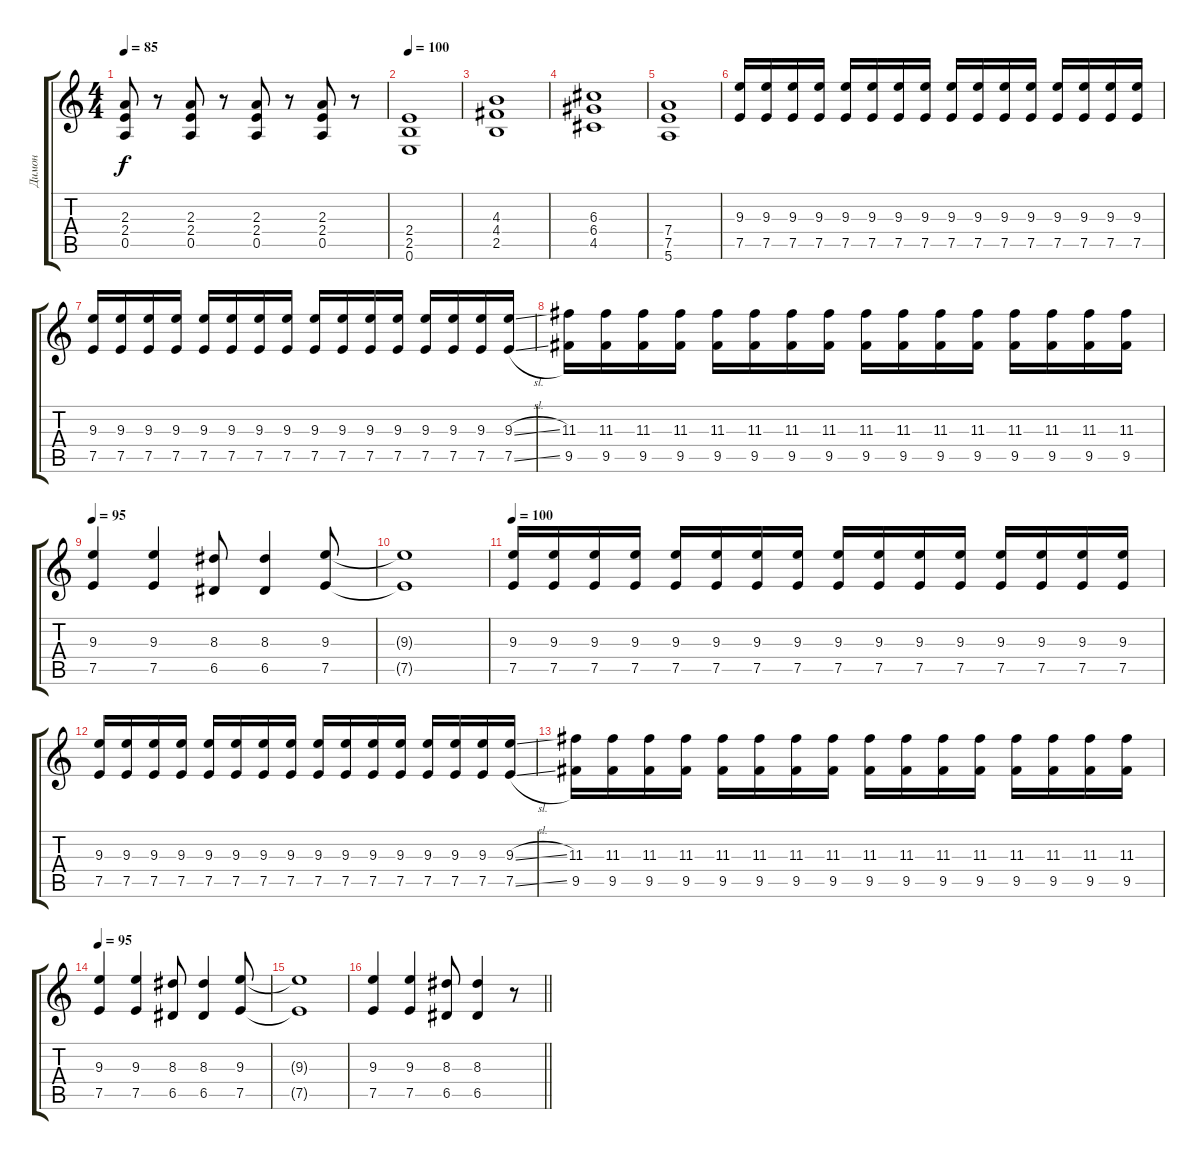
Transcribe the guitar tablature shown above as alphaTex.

\track ("Димон" "Димон") {instrument distortionguitar}
\staff {score tabs}
\tuning (E4 B3 G3 D3 A2 E2) {hide}
\ts (4 4)
\tempo 85
\clef g2
\ks c
(2.3 2.4 0.5).8{dy f} r.8 (2.3 2.4 0.5).8 r.8 (2.3 2.4 0.5).8 r.8 (2.3 2.4 0.5).8 r.8 |
\tempo 100
(2.4 2.5 0.6).1 |
(4.3 4.4 2.5).1 |
(6.3 6.4 4.5).1 |
(7.4 7.5 5.6).1 |
(9.3 7.5).16 (9.3 7.5).16 (9.3 7.5).16 (9.3 7.5).16 (9.3 7.5).16 (9.3 7.5).16 (9.3 7.5).16 (9.3 7.5).16 (9.3 7.5).16 (9.3 7.5).16 (9.3 7.5).16 (9.3 7.5).16 (9.3 7.5).16 (9.3 7.5).16 (9.3 7.5).16 (9.3 7.5).16 |
(9.3 7.5).16 (9.3 7.5).16 (9.3 7.5).16 (9.3 7.5).16 (9.3 7.5).16 (9.3 7.5).16 (9.3 7.5).16 (9.3 7.5).16 (9.3 7.5).16 (9.3 7.5).16 (9.3 7.5).16 (9.3 7.5).16 (9.3 7.5).16 (9.3 7.5).16 (9.3 7.5).16 (9.3{sl} 7.5{sl}).16 |
(11.3 9.5).16 (11.3 9.5).16 (11.3 9.5).16 (11.3 9.5).16 (11.3 9.5).16 (11.3 9.5).16 (11.3 9.5).16 (11.3 9.5).16 (11.3 9.5).16 (11.3 9.5).16 (11.3 9.5).16 (11.3 9.5).16 (11.3 9.5).16 (11.3 9.5).16 (11.3 9.5).16 (11.3 9.5).16 |
\tempo 95
(9.3 7.5).4 (9.3 7.5).4 (8.3 6.5).8 (8.3 6.5).4 (9.3 7.5).8 |
(9.3{t} 7.5{t}).1 |
\tempo 100
(9.3 7.5).16 (9.3 7.5).16 (9.3 7.5).16 (9.3 7.5).16 (9.3 7.5).16 (9.3 7.5).16 (9.3 7.5).16 (9.3 7.5).16 (9.3 7.5).16 (9.3 7.5).16 (9.3 7.5).16 (9.3 7.5).16 (9.3 7.5).16 (9.3 7.5).16 (9.3 7.5).16 (9.3 7.5).16 |
(9.3 7.5).16 (9.3 7.5).16 (9.3 7.5).16 (9.3 7.5).16 (9.3 7.5).16 (9.3 7.5).16 (9.3 7.5).16 (9.3 7.5).16 (9.3 7.5).16 (9.3 7.5).16 (9.3 7.5).16 (9.3 7.5).16 (9.3 7.5).16 (9.3 7.5).16 (9.3 7.5).16 (9.3{sl} 7.5{sl}).16 |
(11.3 9.5).16 (11.3 9.5).16 (11.3 9.5).16 (11.3 9.5).16 (11.3 9.5).16 (11.3 9.5).16 (11.3 9.5).16 (11.3 9.5).16 (11.3 9.5).16 (11.3 9.5).16 (11.3 9.5).16 (11.3 9.5).16 (11.3 9.5).16 (11.3 9.5).16 (11.3 9.5).16 (11.3 9.5).16 |
\tempo 95
(9.3 7.5).4 (9.3 7.5).4 (8.3 6.5).8 (8.3 6.5).4 (9.3 7.5).8 |
(9.3{t} 7.5{t}).1 |
\barLineRight lightlight
(9.3 7.5).4 (9.3 7.5).4 (8.3 6.5).8 (8.3 6.5).4 r.8
